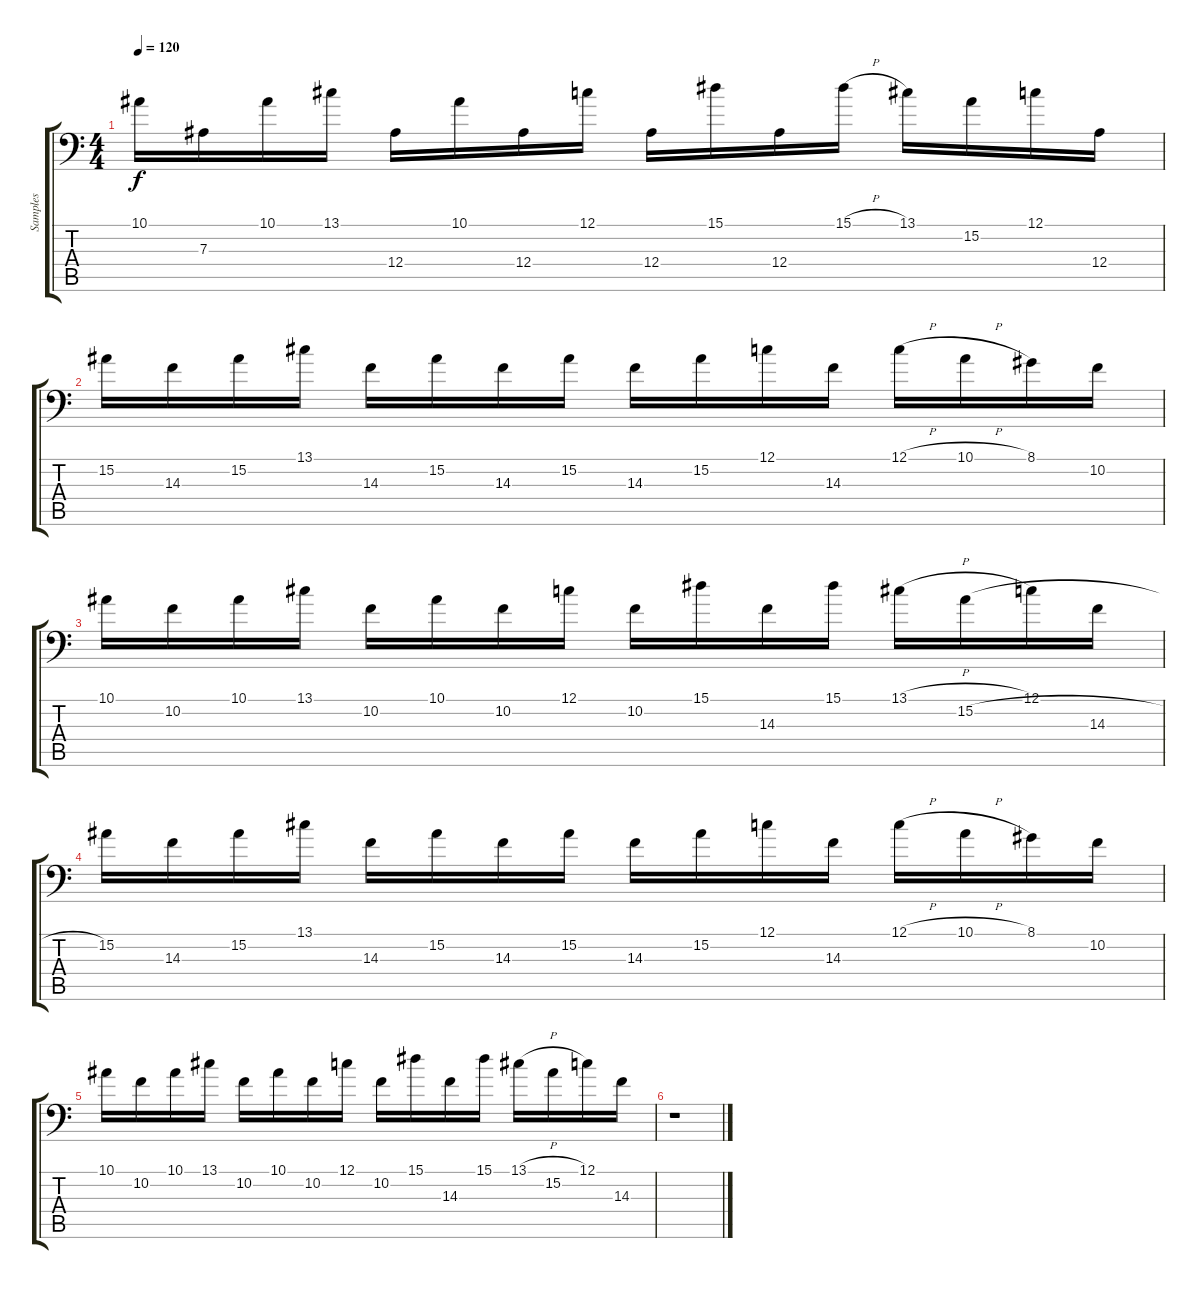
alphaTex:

\track ("Samples" "Samples") {instrument recorder}
\staff {score tabs}
\tuning (C4 G3 Eb3 Bb2 F2 Bb1) {hide}
\ts (4 4)
\tempo 120
\clef f4
\ks c
10.1.16{dy f} 7.3.16 10.1.16 13.1.16 12.4.16 10.1.16 12.4.16 12.1.16 12.4.16 15.1.16 12.4.16 15.1{h}.16 13.1.16 15.2.16 12.1.16 12.4.16 |
15.2.16{volume 5} 14.3.16 15.2.16 13.1.16 14.3.16 15.2.16 14.3.16 15.2.16 14.3.16 15.2.16 12.1.16 14.3.16 12.1{h}.16 10.1{h}.16 8.1.16 10.2.16 |
10.1.16 10.2.16 10.1.16 13.1.16 10.2.16 10.1.16 10.2.16 12.1.16 10.2.16 15.1.16 14.3.16 15.1.16 13.1{h}.16 15.2{h}.16 12.1.16 14.3.16 |
15.2.16{volume 1} 14.3.16 15.2.16 13.1.16 14.3.16 15.2.16 14.3.16 15.2.16 14.3.16 15.2.16 12.1.16 14.3.16 12.1{h}.16 10.1{h}.16 8.1.16 10.2.16 |
10.1.16 10.2.16 10.1.16 13.1.16 10.2.16 10.1.16 10.2.16 12.1.16 10.2.16 15.1.16 14.3.16 15.1.16 13.1{h}.16 15.2.16 12.1.16 14.3.16 |
r.1
